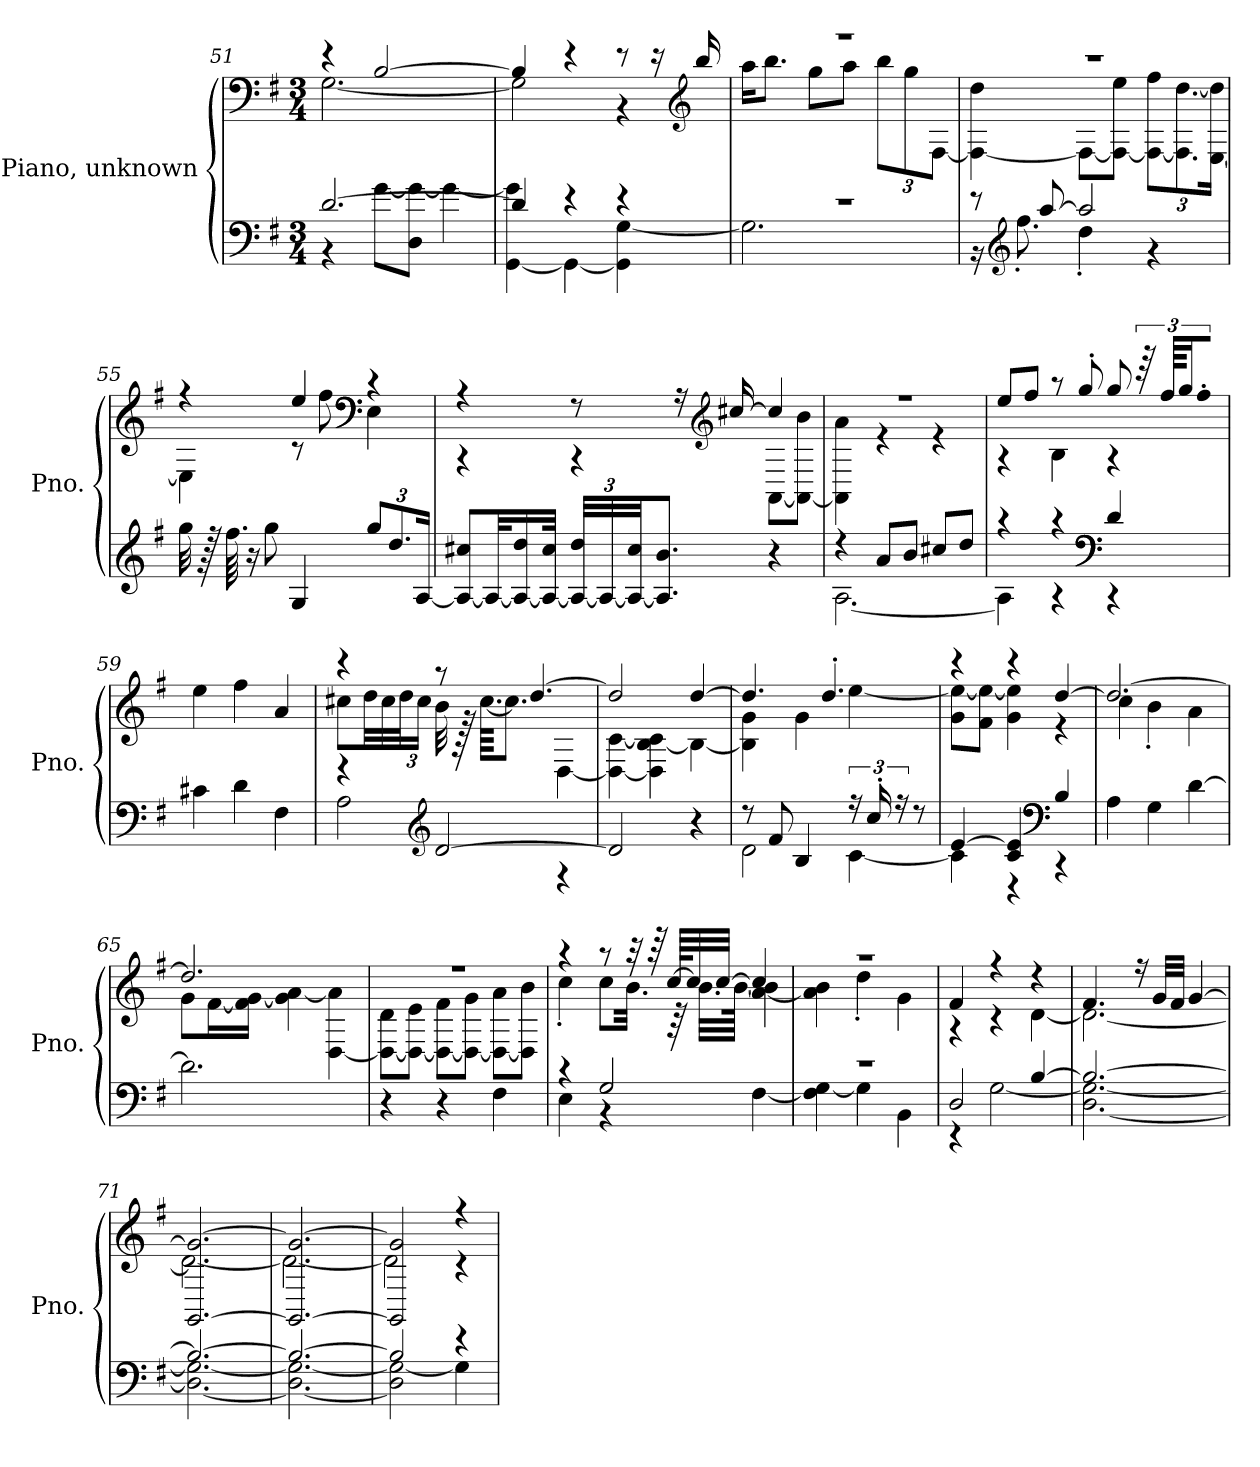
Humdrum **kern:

**kern	**kern
*part1	*part1
*staff2	*staff1
*I"Piano, unknown	*
*I'Pno.	*
*clefF4	*clefF4
*k[f#]	*k[f#]
*M3/4	*M3/4
=51	=51
*^	*^
[2.d/	4r	4r	[2.G\
.	[8g\L	[2B/	.
.	8D\ 8g\_J	.	.
.	4g\_	.	.
=52	=52	=52	=52
4d/]	[4GG\ 4g\]	4B/]	2G\]
4r	4GG\_	4r	.
4r	4GG\] [4G\	8r	4r
.	.	16r	.
*	*	*clefG2	*
.	.	16bb/	.
!!LO:LB:g=z	!!
=53	=53	=53	=53
2.r	2.G\]	2.r	16aa\KL
.	.	.	8.bb\J
.	.	.	8gg\L
.	.	.	8aa\J
*	*	*	*Xbrackettup
.	.	.	12bb\L
.	.	.	12gg\
.	.	.	[12F#\J
=54	=54	=54	=54
8r	16r	2.r	4F#\_ 4dd\
*clefG2	*	*	*
.	8.ff#'\	.	.
[8aa/	.	.	.
2aa/]	4dd'\	.	8F#\L_
.	.	.	8F#\_ 8ee\J
.	4r	.	12F#\_ 12ff#\L
.	.	.	12.F#\] [12.dd\
.	.	.	[24E\ 24dd\]Jk
*v	*v	*	*
=55	=55	=55
32gg\	4r	4E\]
128r	.	.
64.ff#\	.	.
16r	.	.
8gg\	.	.
4G/	4ee/	8r
.	.	8ff#\
*	*clefF4	*
*Xbrackettup	*	*
12gg/L	4r	4E\
12.dd/	.	.
[24A/Jk	.	.
!!LO:LB:g=z	!!
=56	=56	=56
8A/_ 8cc#X/L	4r	4r
32A/KL_	.	.
16A/_ 16dd/	.	.
32A/_ 32cc#/JJk	.	.
48A/_ 48dd/LLL	8r	4r
48A/_	.	.
48A/_ 48cc#/JJ	.	.
8.A/] 8.b/J	.	.
.	16r	.
*	*clefG2	*
.	[16cc#X/	.
4r	4cc#/]	[8AA\L
.	.	8AA\_ 8b\J
=57	=57	=57
*^	*	*
4r	[2.A\	2.r	4AA\] 4a\
8a/L	.	.	4r
8b/J	.	.	.
8cc#X/L	.	.	4r
8dd/J	.	.	.
=58	=58	=58	=58
4r	4A\]	8ee/L	4r
.	.	8ff#/J	.
4r	4r	8r	4B\
.	.	8gg'/	.
*clefF4	*	*	*
4d/	4r	8gg/	4r
*	*	*brackettup	*
.	.	96r	.
.	.	96ff#/KKLL	.
.	.	24gg/	.
.	.	16ff#'/JJ	.
*v	*v	*	*
*	*v	*v
=59	=59
4c#X\	4ee\
4d\	4ff#\
4F#\	4a/
!!LO:PB:g=z
=60	=60
*^	*^
4r	2A\	4r	8cc#X\L
.	.	.	32dd\LL
.	.	.	32cc#\
*	*	*	*Xbrackettup
.	.	.	48dd\J
.	.	.	24cc#\JJ
*clefG2	*	*	*
[2d/	.	8r	32b\
.	.	.	128r
.	.	.	[64.cc#\KKKL
.	.	.	8.cc#\J]
.	.	[4.dd/	.
.	4r	.	[4D\
*v	*v	*	*
=61	=61	=61
2d/]	2dd/]	4D\_ [4c\
.	.	4D\] [4B\ 4c\]
4r	[4dd/	4B\_
=62	=62	=62
*^	*	*
8r	2d\	4.dd/]	4B\] 4g\
8f#/	.	.	.
4B/	.	.	4g\
.	.	4.dd'/	.
*brackettup	*	*	*
24r	[4c\	.	[4ee\
24cc'/	.	.	.
24r	.	.	.
8r	.	.	.
=63	=63	=63	=63
[4e/	4c\]	4r	8g\ 8ee\_L
.	.	.	8f#\ 8ee\_J
4c/ 4e/]	4r	4r	4g\ 4ee\]
*clefF4	*	*	*
4B/	4r	[4dd/	4r
*v	*v	*	*
=64	=64	=64
4A\	2.dd/_	4cc\
4G\	.	4b'\
[4d\	.	4a\
!!LO:LB:g=z	!!
=65	=65	=65
2.d\]	2.dd/]	8g\L
.	.	[16f#\L
.	.	16f#\] [16g\JJ
.	.	4g\] [4a\
.	.	[4D\ 4a\]
=66	=66	=66
4r	2.r	8D\_ 8d\L
.	.	8D\_ 8e\J
4r	.	8D\_ 8f#\L
.	.	8D\_ 8g\J
4F#\	.	8D\_ 8a\L
.	.	8D\] 8b\J
=67	=67	=67
*^	*	*
4r	4E\	4r	4cc'\
2G/	4r	8r	8cc\L
.	.	32r	32.b\Jkk
.	.	64r	.
.	.	[64cc/KLLL	64r
.	.	32cc/]	32.b\LLL
.	.	[32cc/JJJ	.
.	.	.	[64b\JJJk
.	[4F#\	4cc/]	[4a\ 4b\]
=68	=68	=68	=68
2.r	4F#\] [4G\	2.r	4a\] 4b\
.	4G\]	.	4dd'\
.	4BB\	.	4g\
=69	=69	=69	=69
2D/	4r	4f#/	4r
.	[2G\	4r	4r
[4B/	.	4r	[4d\
!!LO:LB:g=z	!!
=70	=70	=70	=70
2.B/_	[2.D\ 2.G\_	4.f#/	2.d\_
.	.	16r	.
.	.	32g/LLL	.
.	.	32f#/JJJ	.
.	.	[4g/	.
=71	=71	=71	=71
2.B/_	2.D\_ 2.G\_	[2.GG/ 2.g/_	2.d\_
=72	=72	=72	=72
2.B/_	2.D\_ 2.G\_	2.GG/_ 2.g/_	2.d\_
=73	=73	=73	=73
2B/]	2D\] 2G\_	2GG/] 2g/]	2d\]
4r	4G\]	4r	4r
*v	*v	*	*
*	*v	*v
=	=
*-	*-
